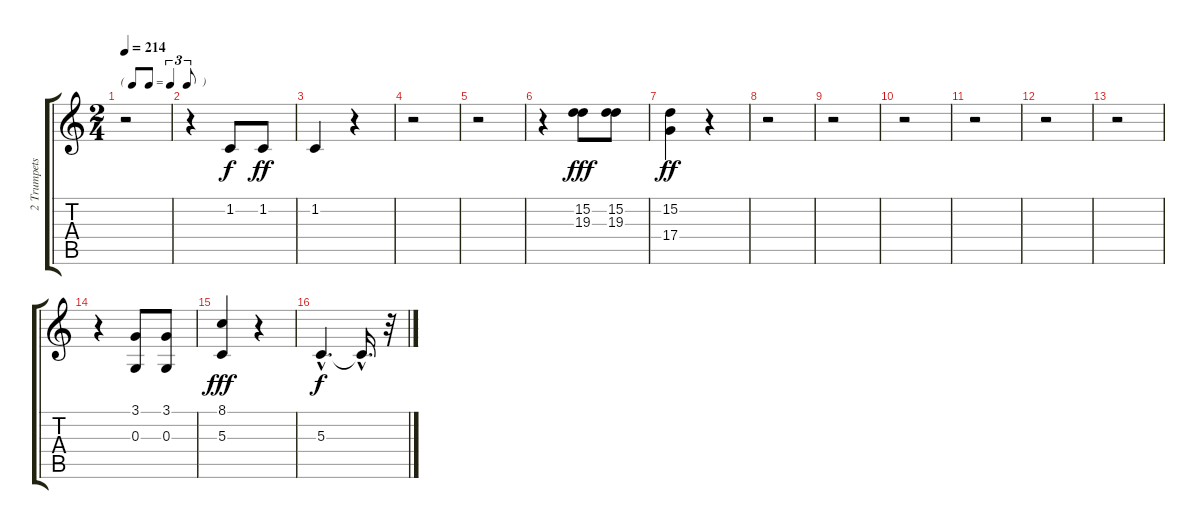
\track ("2 Trumpets in C" "2 Trumpets") {instrument trumpet}
\staff {score tabs}
\tuning (E4 B3 G3 D3 A2 E2) {hide}
\ts (2 4)
\tf triplet8th
\tempo 214
\clef g2
\ks c
r.2{dy f} |
r.4 1.2.8 1.2.8{dy ff} |
1.2.4 r.4 |
r.2 |
r.2 |
r.4 (15.2 19.3).8{dy fff} (15.2 19.3).8 |
(15.2 17.4).4{dy ff} r.4 |
r.2 |
r.2 |
r.2 |
r.2 |
r.2 |
r.2 |
r.4 (3.1 0.3).8 (3.1 0.3).8 |
(8.1 5.3).4{dy fff} r.4 |
5.3{hac}.4{d dy f} 5.3{hac t}.16{d} r.32
